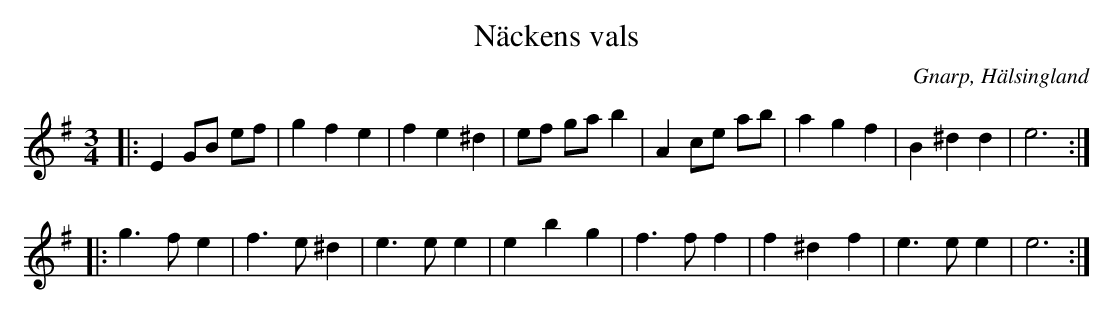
X:1
T:Näckens vals
O: Gnarp, Hälsingland
M:3/4
L:1/8
K:Em
|: E2 GB ef | g2 f2 e2 | f2 e2 ^d2 | ef ga b2 | A2 ce ab | a2 g2 f2 | B2 ^d2 d2 | e6 :|
|:g3 f e2 | f3 e ^d2 | e3 e e2 | e2 b2 g2 | f3 f f2 | f2 ^d2 f2 | e3 e e2 | e6 :|
